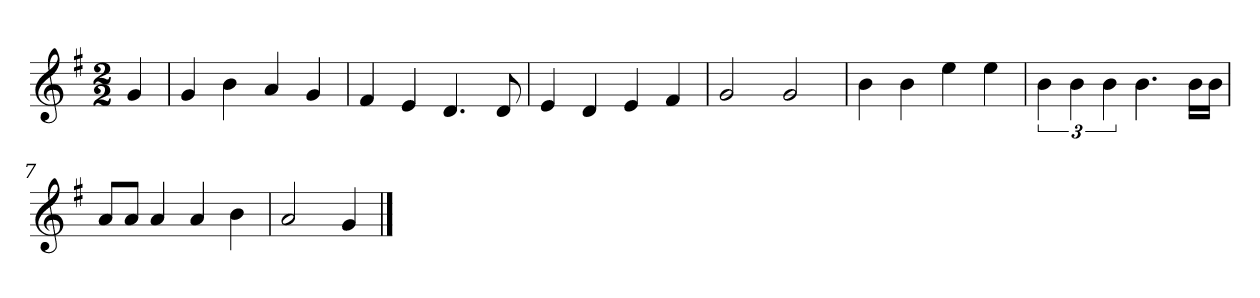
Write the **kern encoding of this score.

**kern
*part1
*staff1
*k[f#]
*M2/2
*MM120
=
4g
=1
4g
4b
4a
4g
=2
4f#
4e
4.d
8d
=3
4e
4d
4e
4f#
=4
2g
2g
=5
4b
4b
4ee
4ee
=6
6b
6b
6b
4.b
16bLL
16bJJ
=7
8aL
8aJ
4a
4a
4b
=8
2a
4g
==
*-
